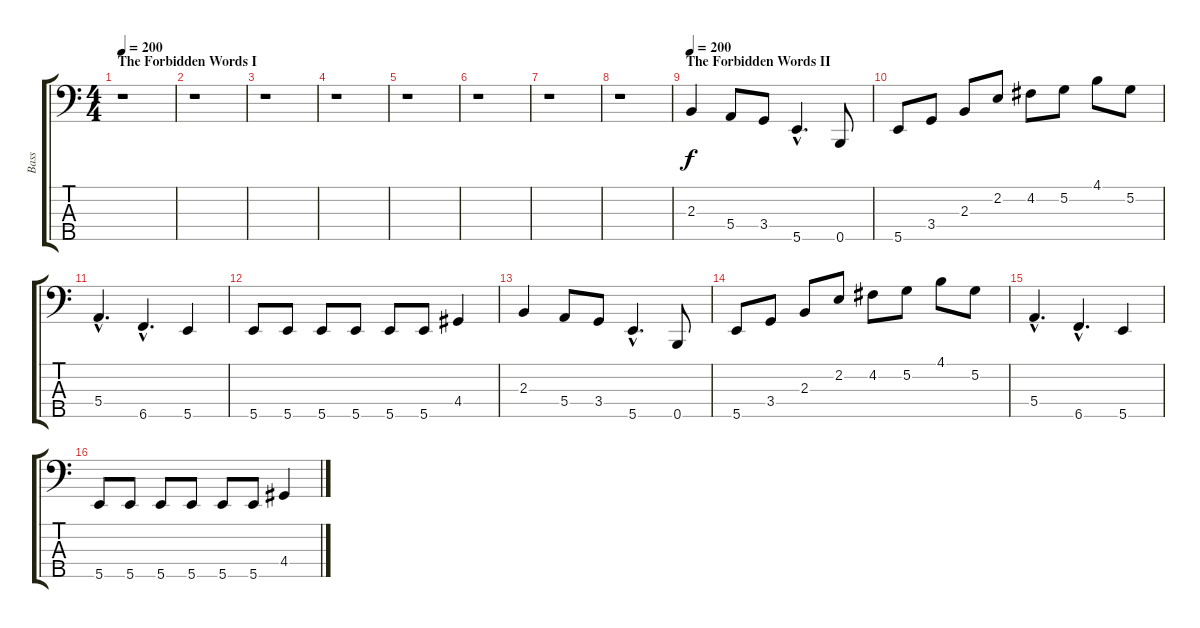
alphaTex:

\track ("Bass" "Bass") {instrument electricbasspick}
\staff {score tabs}
\tuning (G2 D2 A1 E1 B0) {hide}
\ts (4 4)
\section ("" "The Forbidden Words I")
\tempo 200
\tempo 100
\tempo 200
\clef f4
\ks c
r.1{dy f instrument electricbasspick} |
r.1 |
r.1 |
r.1 |
r.1 |
r.1 |
r.1 |
r.1 |
\section ("" "The Forbidden Words II")
\tempo 200
2.3.4 5.4.8 3.4.8 5.5{hac}.4{d} 0.5.8 |
5.5.8 3.4.8 2.3.8 2.2.8 4.2.8 5.2.8 4.1.8 5.2.8 |
5.4{hac}.4{d} 6.5{hac}.4{d} 5.5.4 |
5.5.8 5.5.8 5.5.8 5.5.8 5.5.8 5.5.8 4.4.4 |
2.3.4 5.4.8 3.4.8 5.5{hac}.4{d} 0.5.8 |
5.5.8 3.4.8 2.3.8 2.2.8 4.2.8 5.2.8 4.1.8 5.2.8 |
5.4{hac}.4{d} 6.5{hac}.4{d} 5.5.4 |
5.5.8 5.5.8 5.5.8 5.5.8 5.5.8 5.5.8 4.4.4
